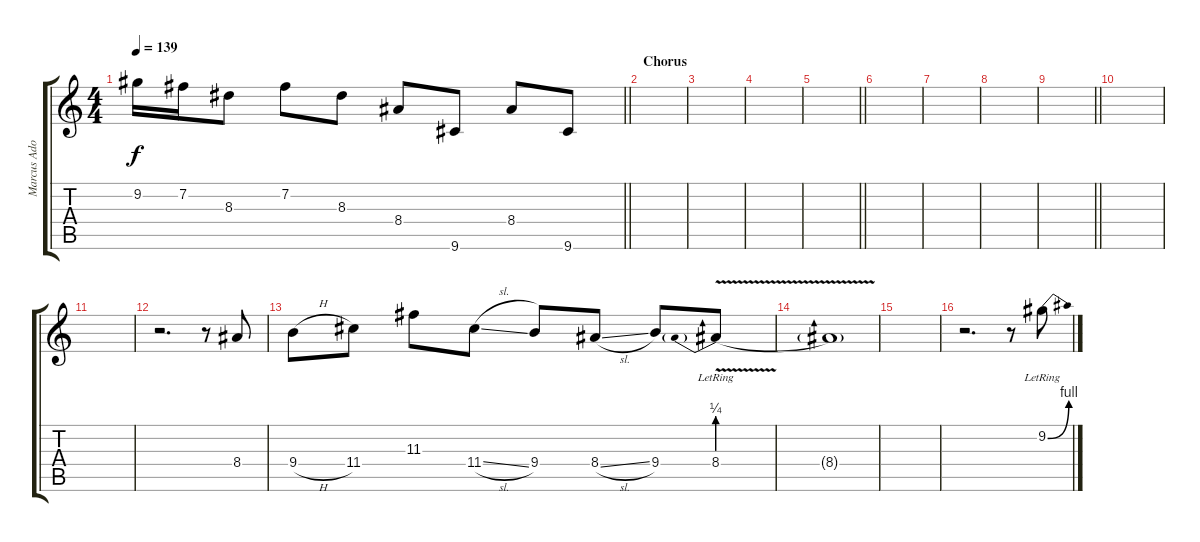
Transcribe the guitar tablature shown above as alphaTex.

\track ("Marcus Adoro(Overdub/Solo)" "Marcus Ado") {instrument overdrivenguitar}
\staff {score tabs}
\tuning (E4 B3 G3 D3 A2 E2) {hide}
\ts (4 4)
\tempo 139
\clef g2
\barLineRight lightlight
\ks c
9.2.16{dy f} 7.2.16 8.3.8 7.2.8 8.3.8 8.4.8 9.6.8 8.4.8 9.6.8 |
\section ("" "Chorus")
|
|
|
\barLineRight lightlight
|
|
|
|
\barLineRight lightlight
|
|
|
r.2{d} r.8 8.4.8 |
9.4{h}.8 11.4.8 11.3.8 11.4{sl}.8 9.4.8 8.4{sl}.8 9.4.8 8.4{be (prebend 0 1 60 1) v lr}.8 |
8.4{t}.1 |
|
r.2{d} r.8 9.2{be (bend 0 0 60 4) lr}.8
